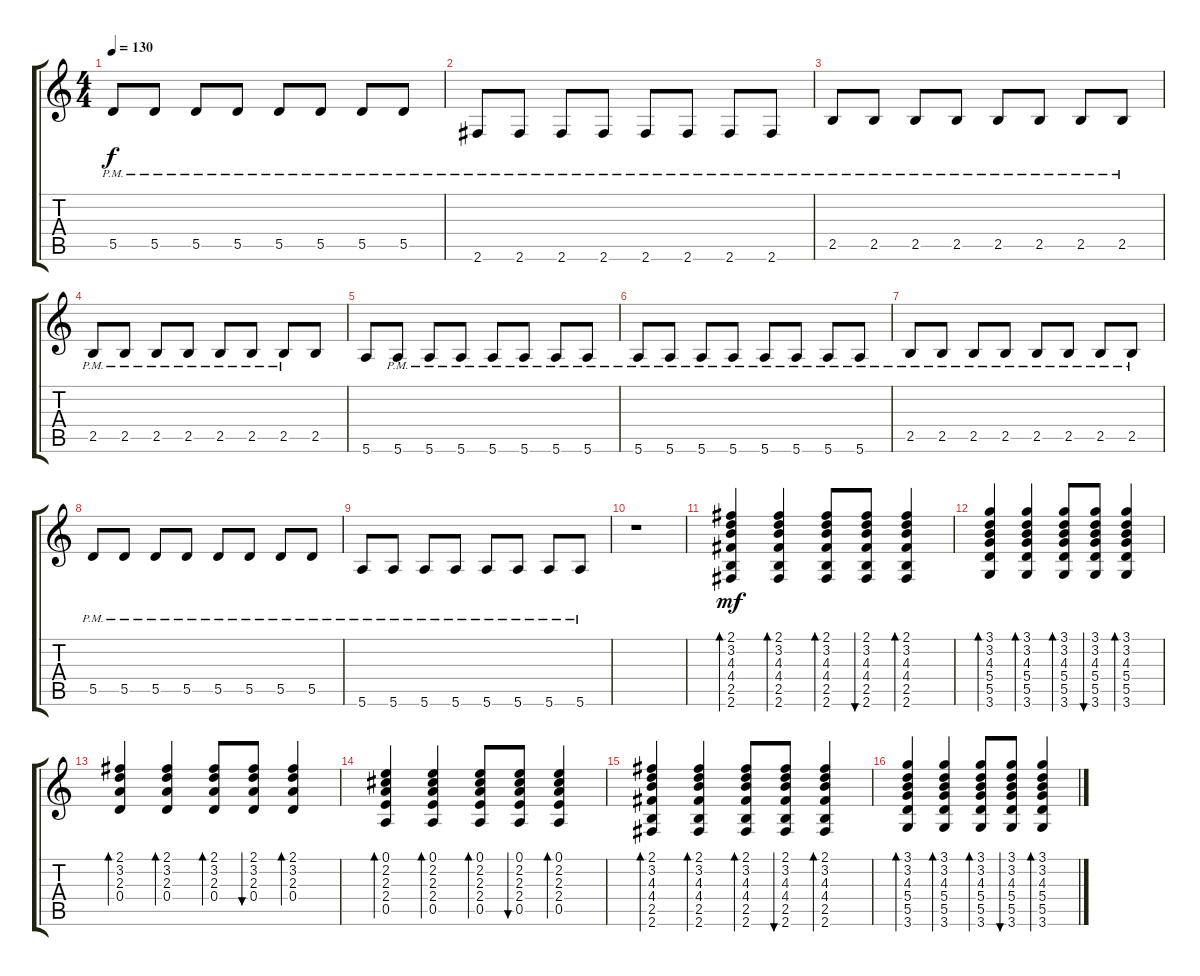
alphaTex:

\track "" {instrument overdrivenguitar bank 1}
\staff {score tabs}
\tuning (E4 B3 G3 D3 A2 E2) {hide}
\ts (4 4)
\tempo 130
\clef g2
\ks c
5.5{pm}.8{dy f} 5.5{pm}.8 5.5{pm}.8 5.5{pm}.8 5.5{pm}.8 5.5{pm}.8 5.5{pm}.8 5.5{pm}.8 |
2.6{pm}.8 2.6{pm}.8 2.6{pm}.8 2.6{pm}.8 2.6{pm}.8 2.6{pm}.8 2.6{pm}.8 2.6{pm}.8 |
2.5{pm}.8 2.5{pm}.8 2.5{pm}.8 2.5{pm}.8 2.5{pm}.8 2.5{pm}.8 2.5{pm}.8 2.5{pm}.8 |
2.5{pm}.8 2.5{pm}.8 2.5{pm}.8 2.5{pm}.8 2.5{pm}.8 2.5{pm}.8 2.5{pm}.8 2.5.8 |
5.6.8 5.6{pm}.8 5.6{pm}.8 5.6{pm}.8 5.6{pm}.8 5.6{pm}.8 5.6{pm}.8 5.6{pm}.8 |
5.6{pm}.8 5.6{pm}.8 5.6{pm}.8 5.6{pm}.8 5.6{pm}.8 5.6{pm}.8 5.6{pm}.8 5.6{pm}.8 |
2.5{pm}.8 2.5{pm}.8 2.5{pm}.8 2.5{pm}.8 2.5{pm}.8 2.5{pm}.8 2.5{pm}.8 2.5{pm}.8 |
5.5{pm}.8 5.5{pm}.8 5.5{pm}.8 5.5{pm}.8 5.5{pm}.8 5.5{pm}.8 5.5{pm}.8 5.5{pm}.8 |
5.6{pm}.8 5.6{pm}.8 5.6{pm}.8 5.6{pm}.8 5.6{pm}.8 5.6{pm}.8 5.6{pm}.8 5.6{pm}.8 |
r.1 |
(2.1 3.2 4.3 4.4 2.5 2.6).4{bd 60 dy mf} (2.1 3.2 4.3 4.4 2.5 2.6).4{bd 60} (2.1 3.2 4.3 4.4 2.5 2.6).8{bd 60} (2.1 3.2 4.3 4.4 2.5 2.6).8{bu 60} (2.1 3.2 4.3 4.4 2.5 2.6).4{bd 60} |
(3.1 3.2 4.3 5.4 5.5 3.6).4{bd 60} (3.1 3.2 4.3 5.4 5.5 3.6).4{bd 60} (3.1 3.2 4.3 5.4 5.5 3.6).8{bd 60} (3.1 3.2 4.3 5.4 5.5 3.6).8{bu 60} (3.1 3.2 4.3 5.4 5.5 3.6).4{bd 60} |
(2.1 3.2 2.3 0.4).4{bd 60} (2.1 3.2 2.3 0.4).4{bd 60} (2.1 3.2 2.3 0.4).8{bd 60} (2.1 3.2 2.3 0.4).8{bu 60} (2.1 3.2 2.3 0.4).4{bd 60} |
(0.1 2.2 2.3 2.4 0.5).4{bd 60} (0.1 2.2 2.3 2.4 0.5).4{bd 60} (0.1 2.2 2.3 2.4 0.5).8{bd 60} (0.1 2.2 2.3 2.4 0.5).8{bu 60} (0.1 2.2 2.3 2.4 0.5).4{bd 60} |
(2.1 3.2 4.3 4.4 2.5 2.6).4{bd 60} (2.1 3.2 4.3 4.4 2.5 2.6).4{bd 60} (2.1 3.2 4.3 4.4 2.5 2.6).8{bd 60} (2.1 3.2 4.3 4.4 2.5 2.6).8{bu 60} (2.1 3.2 4.3 4.4 2.5 2.6).4{bd 60} |
(3.1 3.2 4.3 5.4 5.5 3.6).4{bd 60} (3.1 3.2 4.3 5.4 5.5 3.6).4{bd 60} (3.1 3.2 4.3 5.4 5.5 3.6).8{bd 60} (3.1 3.2 4.3 5.4 5.5 3.6).8{bu 60} (3.1 3.2 4.3 5.4 5.5 3.6).4{bd 60}
